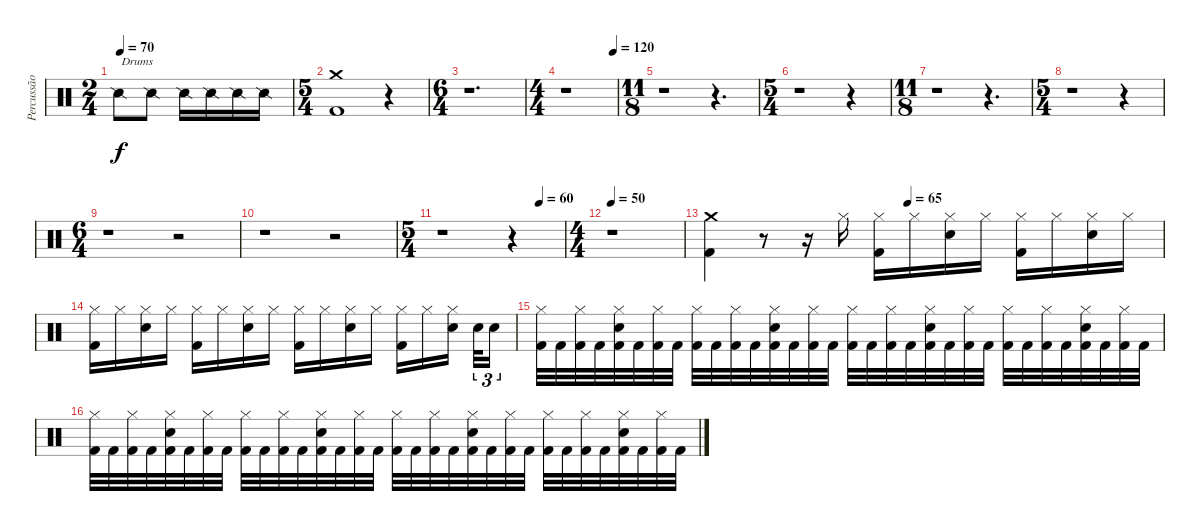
\track ("Percussão" "Percussão") {instrument percussion}
\staff {score}
\articulation defaults
\ts (2 4)
\tempo 70
\clef neutral
\ks c "Snare (side stick) 2".8{txt "Drums" dy f} "Snare (side stick) 2".8 "Snare (side stick) 2".16 "Snare (side stick) 2".16 "Snare (side stick) 2".16 "Snare (side stick) 2".16
|
\ts (5 4)
("Crash medium (hit)" "Kick (hit) 2").1 r.4 |
\ts (6 4)
r.1{d} |
\ts (4 4)
\tempo (120 0.9375)
r.1 |
\ts (11 8)
r.1 r.4{d} |
\ts (5 4)
r.1 r.4 |
\ts (11 8)
r.1 r.4{d} |
\ts (5 4)
r.1 r.4 |
\ts (6 4)
r.1 r.2 |
r.1 r.2 |
\ts (5 4)
\tempo (60 0.8)
r.1 r.4 |
\ts (4 4)
\tempo 50
r.1 |
\tempo (65 0.4375)
("Kick (hit) 2" "Crash medium (hit)").4 r.8 r.16 "Hi-Hat (closed)".16 ("Hi-Hat (closed)" "Kick (hit) 2").16 "Hi-Hat (closed)".16 ("Hi-Hat (closed)" "Snare (hit) 2").16 "Hi-Hat (closed)".16 ("Hi-Hat (closed)" "Kick (hit) 2").16 "Hi-Hat (closed)".16 ("Hi-Hat (closed)" "Snare (hit) 2").16 "Hi-Hat (closed)".16 |
("Hi-Hat (closed)" "Kick (hit) 2").16 "Hi-Hat (closed)".16 ("Hi-Hat (closed)" "Snare (hit) 2").16 "Hi-Hat (closed)".16 ("Hi-Hat (closed)" "Kick (hit) 2").16 "Hi-Hat (closed)".16 ("Hi-Hat (closed)" "Snare (hit) 2").16 "Hi-Hat (closed)".16 ("Hi-Hat (closed)" "Kick (hit) 2").16 "Hi-Hat (closed)".16 ("Hi-Hat (closed)" "Snare (hit) 2").16 "Hi-Hat (closed)".16 ("Hi-Hat (closed)" "Kick (hit) 2").16 "Hi-Hat (closed)".16 ("Hi-Hat (closed)" "Snare (hit) 2").16 "Snare (hit) 2".32{tu (3 2)} "Snare (hit) 2".16{tu (3 2)} |
("Hi-Hat (closed)" "Kick (hit) 2").32 "Kick (hit) 2".32 ("Hi-Hat (closed)" "Kick (hit) 2").32 "Kick (hit) 2".32 ("Hi-Hat (closed)" "Kick (hit) 2" "Snare (hit) 2").32 "Kick (hit) 2".32 ("Hi-Hat (closed)" "Kick (hit) 2").32 "Kick (hit) 2".32 ("Hi-Hat (closed)" "Kick (hit) 2").32 "Kick (hit) 2".32 ("Hi-Hat (closed)" "Kick (hit) 2").32 "Kick (hit) 2".32 ("Hi-Hat (closed)" "Kick (hit) 2" "Snare (hit) 2").32 "Kick (hit) 2".32 ("Hi-Hat (closed)" "Kick (hit) 2").32 "Kick (hit) 2".32 ("Hi-Hat (closed)" "Kick (hit) 2").32 "Kick (hit) 2".32 ("Hi-Hat (closed)" "Kick (hit) 2").32 "Kick (hit) 2".32 ("Hi-Hat (closed)" "Kick (hit) 2" "Snare (hit) 2").32 "Kick (hit) 2".32 ("Hi-Hat (closed)" "Kick (hit) 2").32 "Kick (hit) 2".32 ("Hi-Hat (closed)" "Kick (hit) 2").32 "Kick (hit) 2".32 ("Hi-Hat (closed)" "Kick (hit) 2").32 "Kick (hit) 2".32 ("Hi-Hat (closed)" "Kick (hit) 2" "Snare (hit) 2").32 "Kick (hit) 2".32 ("Hi-Hat (closed)" "Kick (hit) 2").32 "Kick (hit) 2".32 |
("Hi-Hat (closed)" "Kick (hit) 2").32 "Kick (hit) 2".32 ("Hi-Hat (closed)" "Kick (hit) 2").32 "Kick (hit) 2".32 ("Hi-Hat (closed)" "Kick (hit) 2" "Snare (hit) 2").32 "Kick (hit) 2".32 ("Hi-Hat (closed)" "Kick (hit) 2").32 "Kick (hit) 2".32 ("Hi-Hat (closed)" "Kick (hit) 2").32 "Kick (hit) 2".32 ("Hi-Hat (closed)" "Kick (hit) 2").32 "Kick (hit) 2".32 ("Hi-Hat (closed)" "Kick (hit) 2" "Snare (hit) 2").32 "Kick (hit) 2".32 ("Hi-Hat (closed)" "Kick (hit) 2").32 "Kick (hit) 2".32 ("Hi-Hat (closed)" "Kick (hit) 2").32 "Kick (hit) 2".32 ("Hi-Hat (closed)" "Kick (hit) 2").32 "Kick (hit) 2".32 ("Hi-Hat (closed)" "Kick (hit) 2" "Snare (hit) 2").32 "Kick (hit) 2".32 ("Hi-Hat (closed)" "Kick (hit) 2").32 "Kick (hit) 2".32 ("Hi-Hat (closed)" "Kick (hit) 2").32 "Kick (hit) 2".32 ("Hi-Hat (closed)" "Kick (hit) 2").32 "Kick (hit) 2".32 ("Hi-Hat (closed)" "Kick (hit) 2" "Snare (hit) 2").32 "Kick (hit) 2".32 ("Hi-Hat (closed)" "Kick (hit) 2").32 "Kick (hit) 2".32
